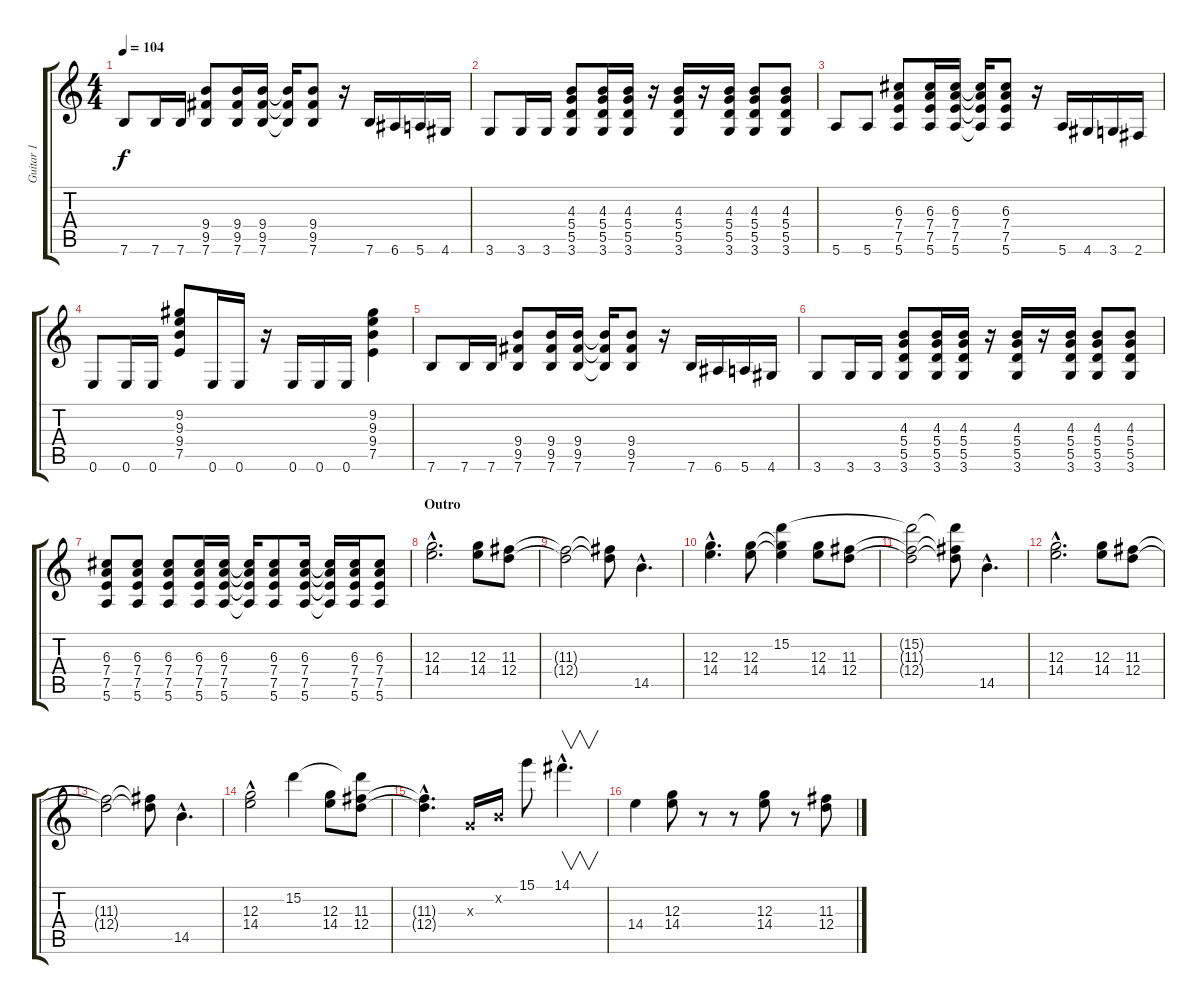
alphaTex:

\track ("Guitar 1" "Guitar 1") {instrument distortionguitar}
\staff {score tabs}
\tuning (E4 B3 G3 D3 A2 E2) {hide}
\ts (4 4)
\tempo 104
\clef g2
\ks c
7.6.8{dy f} 7.6.16 7.6.16 (9.4 9.5 7.6).8 (9.4 9.5 7.6).16 (9.4 9.5 7.6).16 (9.4{t} 9.5{t} 7.6{t}).16 (9.4 9.5 7.6).8 r.16 7.6.16 6.6.16 5.6.16 4.6.16 |
3.6.8 3.6.16 3.6.16 (4.3 5.4 5.5 3.6).8 (4.3 5.4 5.5 3.6).16 (4.3 5.4 5.5 3.6).16 r.16 (4.3 5.4 5.5 3.6).16 r.16 (4.3 5.4 5.5 3.6).16 (4.3 5.4 5.5 3.6).8 (4.3 5.4 5.5 3.6).8 |
5.6.8 5.6.8 (6.3 7.4 7.5 5.6).8 (6.3 7.4 7.5 5.6).16 (6.3 7.4 7.5 5.6).16 (6.3{t} 7.4{t} 7.5{t} 5.6{t}).16 (6.3 7.4 7.5 5.6).8 r.16 5.6.16 4.6.16 3.6.16 2.6.16 |
0.6.8 0.6.16 0.6.16 (9.2 9.3 9.4 7.5).8 0.6.16 0.6.16 r.16 0.6.16 0.6.16 0.6.16 (9.2 9.3 9.4 7.5).4 |
7.6.8 7.6.16 7.6.16 (9.4 9.5 7.6).8 (9.4 9.5 7.6).16 (9.4 9.5 7.6).16 (9.4{t} 9.5{t} 7.6{t}).16 (9.4 9.5 7.6).8 r.16 7.6.16 6.6.16 5.6.16 4.6.16 |
3.6.8 3.6.16 3.6.16 (4.3 5.4 5.5 3.6).8 (4.3 5.4 5.5 3.6).16 (4.3 5.4 5.5 3.6).16 r.16 (4.3 5.4 5.5 3.6).16 r.16 (4.3 5.4 5.5 3.6).16 (4.3 5.4 5.5 3.6).8 (4.3 5.4 5.5 3.6).8 |
(6.3 7.4 7.5 5.6).8 (6.3 7.4 7.5 5.6).8 (6.3 7.4 7.5 5.6).8 (6.3 7.4 7.5 5.6).16 (6.3 7.4 7.5 5.6).16 (6.3{t} 7.4{t} 7.5{t} 5.6{t}).16 (6.3 7.4 7.5 5.6).8 (6.3 7.4 7.5 5.6).16 (6.3{t} 7.4{t} 7.5{t} 5.6{t}).16 (6.3 7.4 7.5 5.6).16 (6.3 7.4 7.5 5.6).8 |
\section ("" "Outro")
(12.3{hac} 14.4{hac}).2{d} (12.3 14.4).8 (11.3 12.4).8 |
(11.3{t} 12.4{t}).2 (11.3{t} 12.4{t}).8 14.5{hac}.4{d} |
(12.3{hac} 14.4{hac}).4{d} (12.3 14.4).8 (15.2 12.3{t} 14.4{t}).4 (12.3 14.4).8 (11.3 12.4).8 |
(15.2{t} 11.3{t} 12.4{t}).2 (15.2{t} 11.3{t} 12.4{t}).8 14.5{hac}.4{d} |
(12.3{hac} 14.4{hac}).2{d} (12.3 14.4).8 (11.3 12.4).8 |
(11.3{t} 12.4{t}).2 (11.3{t} 12.4{t}).8 14.5{hac}.4{d} |
(12.3{hac} 14.4{hac}).2 15.2.4 (12.3 14.4).8 (15.2{t} 11.3 12.4).8 |
(11.3{hac t} 12.4{hac t}).4{d} 0.3{x}.16 0.2{x}.16 15.1.8 14.1{hac}.4{v d} |
14.4.4 (12.3 14.4).8 r.8 r.8 (12.3 14.4).8 r.8 (11.3 12.4).8
